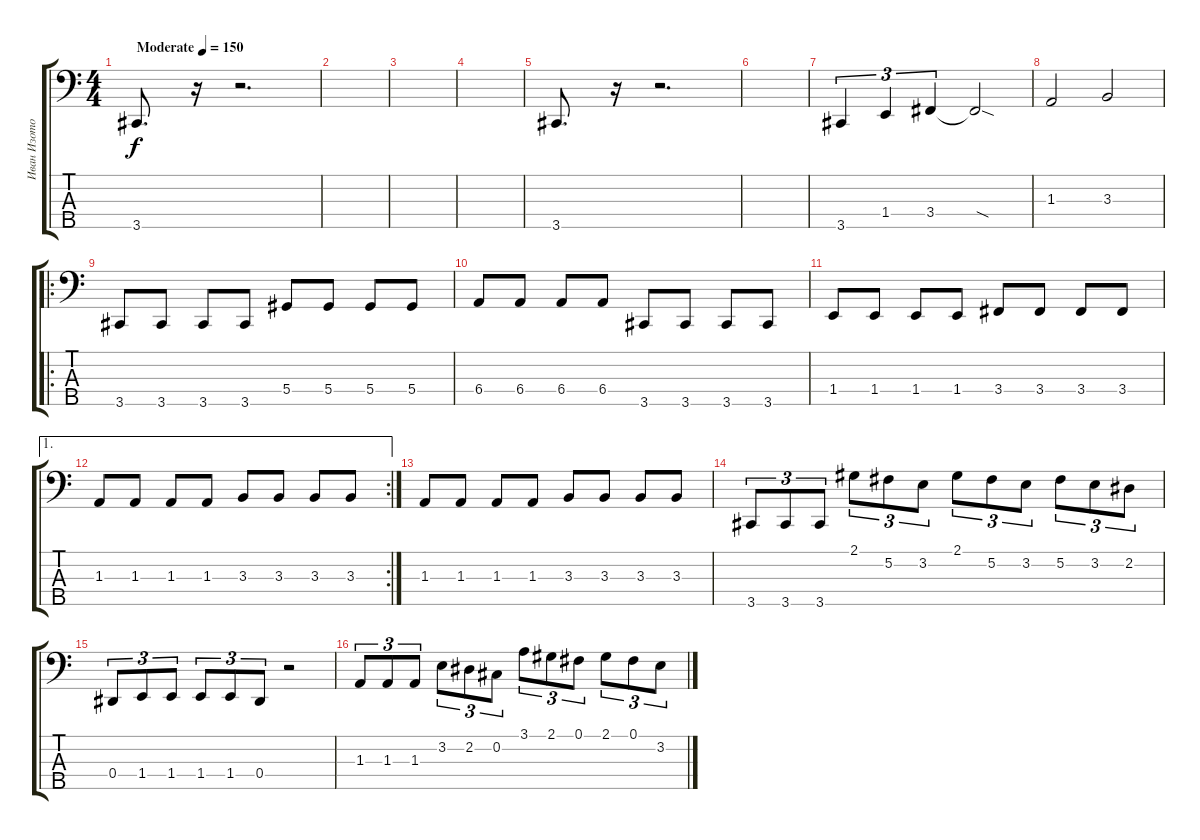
\track ("Иван Изотов" "Иван Изото") {instrument electricbasspick}
\staff {score tabs}
\tuning (Gb2 Db2 Ab1 Eb1 Bb0) {hide}
\ts (4 4)
\tempo (150 "Moderate")
\clef f4
\ks c
3.5.8{d dy f instrument electricbasspick} r.16 r.2{d} |
|
|
|
3.5.8{d} r.16 r.2{d} |
|
3.5.4{tu (3 2)} 1.4.4{tu (3 2)} 3.4.4{tu (3 2)} 3.4{sod t}.2 |
1.3.2 3.3.2 |
\ro
3.5.8 3.5.8 3.5.8 3.5.8 5.4.8 5.4.8 5.4.8 5.4.8 |
6.4.8 6.4.8 6.4.8 6.4.8 3.5.8 3.5.8 3.5.8 3.5.8 |
1.4.8 1.4.8 1.4.8 1.4.8 3.4.8 3.4.8 3.4.8 3.4.8 |
\ae 1
\rc 2
1.3.8 1.3.8 1.3.8 1.3.8 3.3.8 3.3.8 3.3.8 3.3.8 |
1.3.8 1.3.8 1.3.8 1.3.8 3.3.8 3.3.8 3.3.8 3.3.8 |
3.5.8{tu (3 2)} 3.5.8{tu (3 2)} 3.5.8{tu (3 2)} 2.1.8{tu (3 2)} 5.2.8{tu (3 2)} 3.2.8{tu (3 2)} 2.1.8{tu (3 2)} 5.2.8{tu (3 2)} 3.2.8{tu (3 2)} 5.2.8{tu (3 2)} 3.2.8{tu (3 2)} 2.2.8{tu (3 2)} |
0.4.8{tu (3 2)} 1.4.8{tu (3 2)} 1.4.8{tu (3 2)} 1.4.8{tu (3 2)} 1.4.8{tu (3 2)} 0.4.8{tu (3 2)} r.2 |
1.3.8{tu (3 2)} 1.3.8{tu (3 2)} 1.3.8{tu (3 2)} 3.2.8{tu (3 2)} 2.2.8{tu (3 2)} 0.2.8{tu (3 2)} 3.1.8{tu (3 2)} 2.1.8{tu (3 2)} 0.1.8{tu (3 2)} 2.1.8{tu (3 2)} 0.1.8{tu (3 2)} 3.2.8{tu (3 2)}
